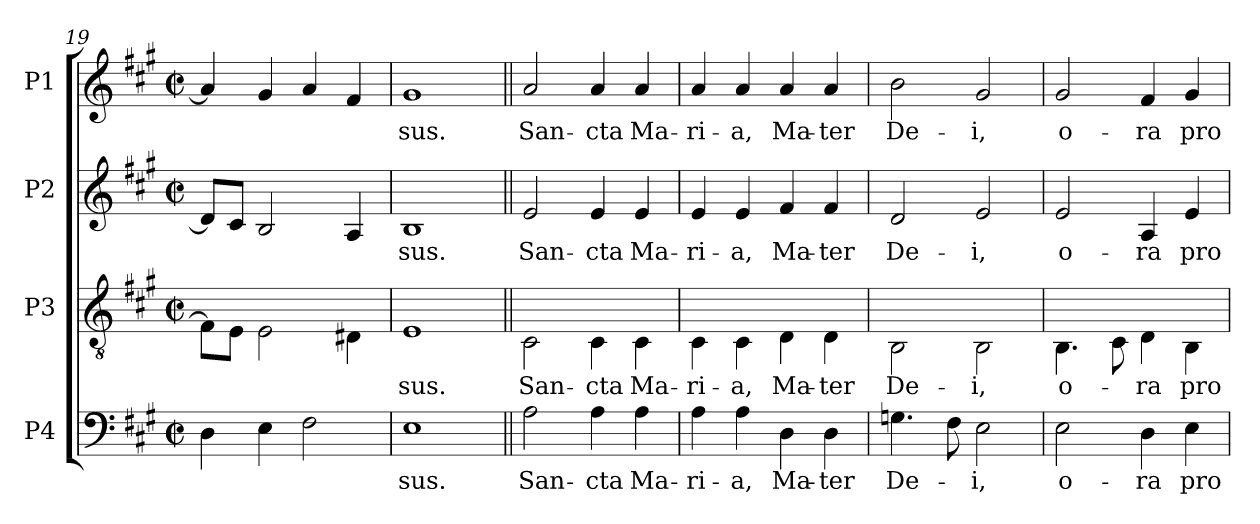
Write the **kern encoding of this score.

**kern	**text	**kern	**text	**kern	**text	**kern	**text
*part4	*part4	*part3	*part3	*part2	*part2	*part1	*part1
*staff4	*staff4	*staff3	*staff3	*staff2	*staff2	*staff1	*staff1
*I"P4	*	*I"P3	*	*I"P2	*	*I"P1	*
!!LO:LB:g=z
*clefF4	*	*clefGv2	*	*clefG2	*	*clefG2	*
*k[f#c#g#]	*	*k[f#c#g#]	*	*k[f#c#g#]	*	*k[f#c#g#]	*
*A:	*	*A:	*	*A:	*	*A:	*
*M2/2	*	*M2/2	*	*M2/2	*	*M2/2	*
*met(c|)	*	*met(c|)	*	*met(c|)	*	*met(c|)	*
=19	=19	=19	=19	=19	=19	=19	=19
4Di\	.	8F#i\L]	.	8di/L]	.	4ai/]	.
.	.	8Ei\J	.	8c#i/J	.	.	.
4Ei\	.	2Ei\	.	2Bi/	.	4g#i/	.
2F#i\	.	.	.	.	.	4ai/	.
.	.	4D#Xi\	.	4Ai/	.	4f#i/	.
=20	=20	=20	=20	=20	=20	=20	=20
!	!LO:LY:b:color=#000000	!	!	!	!	!	!
!	!	!	!LO:LY:b:color=#000000	!	!	!	!
!	!	!	!	!	!LO:LY:b:color=#000000	!	!
!	!	!	!	!	!	!	!LO:LY:b:color=#000000
1Ei	-sus.	1Ei	-sus.	1Bi	-sus.	1g#i	-sus.
=21||	=21||	=21||	=21||	=21||	=21||	=21||	=21||
!	!LO:LY:b:color=#000000	!	!	!	!	!	!
!	!	!	!LO:LY:b:color=#000000	!	!	!	!
!	!	!	!	!	!LO:LY:b:color=#000000	!	!
!	!	!	!	!	!	!	!LO:LY:b:color=#000000
2Ai\	San-	2C#i\	San-	2ei/	San-	2ai/	San-
!	!LO:LY:b:color=#000000	!	!	!	!	!	!
!	!	!	!LO:LY:b:color=#000000	!	!	!	!
!	!	!	!	!	!LO:LY:b:color=#000000	!	!
!	!	!	!	!	!	!	!LO:LY:b:color=#000000
4Ai\	-cta	4C#i\	-cta	4ei/	-cta	4ai/	-cta
!	!LO:LY:b:color=#000000	!	!	!	!	!	!
!	!	!	!LO:LY:b:color=#000000	!	!	!	!
!	!	!	!	!	!LO:LY:b:color=#000000	!	!
!	!	!	!	!	!	!	!LO:LY:b:color=#000000
4Ai\	Ma-	4C#i\	Ma-	4ei/	Ma-	4ai/	Ma-
=22	=22	=22	=22	=22	=22	=22	=22
!	!LO:LY:b:color=#000000	!	!	!	!	!	!
!	!	!	!LO:LY:b:color=#000000	!	!	!	!
!	!	!	!	!	!LO:LY:b:color=#000000	!	!
!	!	!	!	!	!	!	!LO:LY:b:color=#000000
4Ai\	-ri-	4C#i\	-ri-	4ei/	-ri-	4ai/	-ri-
!	!LO:LY:b:color=#000000	!	!	!	!	!	!
!	!	!	!LO:LY:b:color=#000000	!	!	!	!
!	!	!	!	!	!LO:LY:b:color=#000000	!	!
!	!	!	!	!	!	!	!LO:LY:b:color=#000000
4Ai\	-a,	4C#i\	-a,	4ei/	-a,	4ai/	-a,
!	!LO:LY:b:color=#000000	!	!	!	!	!	!
!	!	!	!LO:LY:b:color=#000000	!	!	!	!
!	!	!	!	!	!LO:LY:b:color=#000000	!	!
!	!	!	!	!	!	!	!LO:LY:b:color=#000000
4Di\	Ma-	4Di\	Ma-	4f#i/	Ma-	4ai/	Ma-
!	!LO:LY:b:color=#000000	!	!	!	!	!	!
!	!	!	!LO:LY:b:color=#000000	!	!	!	!
!	!	!	!	!	!LO:LY:b:color=#000000	!	!
!	!	!	!	!	!	!	!LO:LY:b:color=#000000
4Di\	-ter	4Di\	-ter	4f#i/	-ter	4ai/	-ter
=23	=23	=23	=23	=23	=23	=23	=23
!	!LO:LY:b:color=#000000	!	!	!	!	!	!
!	!	!	!LO:LY:b:color=#000000	!	!	!	!
!	!	!	!	!	!LO:LY:b:color=#000000	!	!
!	!	!	!	!	!	!	!LO:LY:b:color=#000000
4.Gni\	De-	2BBi\	De-	2di/	De-	2bi\	De-
8F#i\	.	.	.	.	.	.	.
!	!LO:LY:b:color=#000000	!	!	!	!	!	!
!	!	!	!LO:LY:b:color=#000000	!	!	!	!
!	!	!	!	!	!LO:LY:b:color=#000000	!	!
!	!	!	!	!	!	!	!LO:LY:b:color=#000000
2Ei\	-i,	2BBi\	-i,	2ei/	-i,	2g#i/	-i,
!!LO:LB:g=z
=24	=24	=24	=24	=24	=24	=24	=24
!	!LO:LY:b:color=#000000	!	!	!	!	!	!
!	!	!	!LO:LY:b:color=#000000	!	!	!	!
!	!	!	!	!	!LO:LY:b:color=#000000	!	!
!	!	!	!	!	!	!	!LO:LY:b:color=#000000
2Ei\	o-	4.BBi\	o-	2ei/	o-	2g#i/	o-
.	.	8C#i\	.	.	.	.	.
!	!LO:LY:b:color=#000000	!	!	!	!	!	!
!	!	!	!LO:LY:b:color=#000000	!	!	!	!
!	!	!	!	!	!LO:LY:b:color=#000000	!	!
!	!	!	!	!	!	!	!LO:LY:b:color=#000000
4Di\	-ra	4Di\	-ra	4Ai/	-ra	4f#i/	-ra
!	!LO:LY:b:color=#000000	!	!	!	!	!	!
!	!	!	!LO:LY:b:color=#000000	!	!	!	!
!	!	!	!	!	!LO:LY:b:color=#000000	!	!
!	!	!	!	!	!	!	!LO:LY:b:color=#000000
4Ei\	pro	4BBi\	pro	4ei/	pro	4g#i/	pro
=	=	=	=	=	=	=	=
*-	*-	*-	*-	*-	*-	*-	*-
